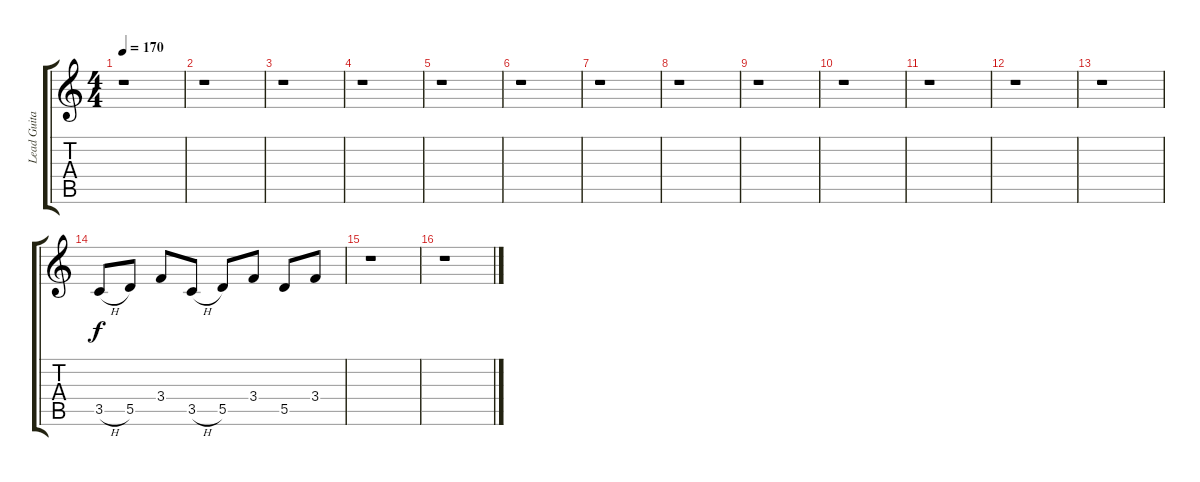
\track ("Lead Guitar" "Lead Guita") {instrument electricguitarclean}
\staff {score tabs}
\tuning (E4 B3 G3 D3 A2 E2) {hide}
\ts (4 4)
\tempo 170
\clef g2
\ks c
r.1{dy f} |
r.1 |
r.1 |
r.1 |
r.1 |
r.1 |
r.1 |
r.1 |
r.1 |
r.1 |
r.1 |
r.1 |
r.1 |
3.5{h}.8 5.5.8 3.4.8 3.5{h}.8 5.5.8 3.4.8 5.5.8 3.4.8 |
r.1 |
r.1
